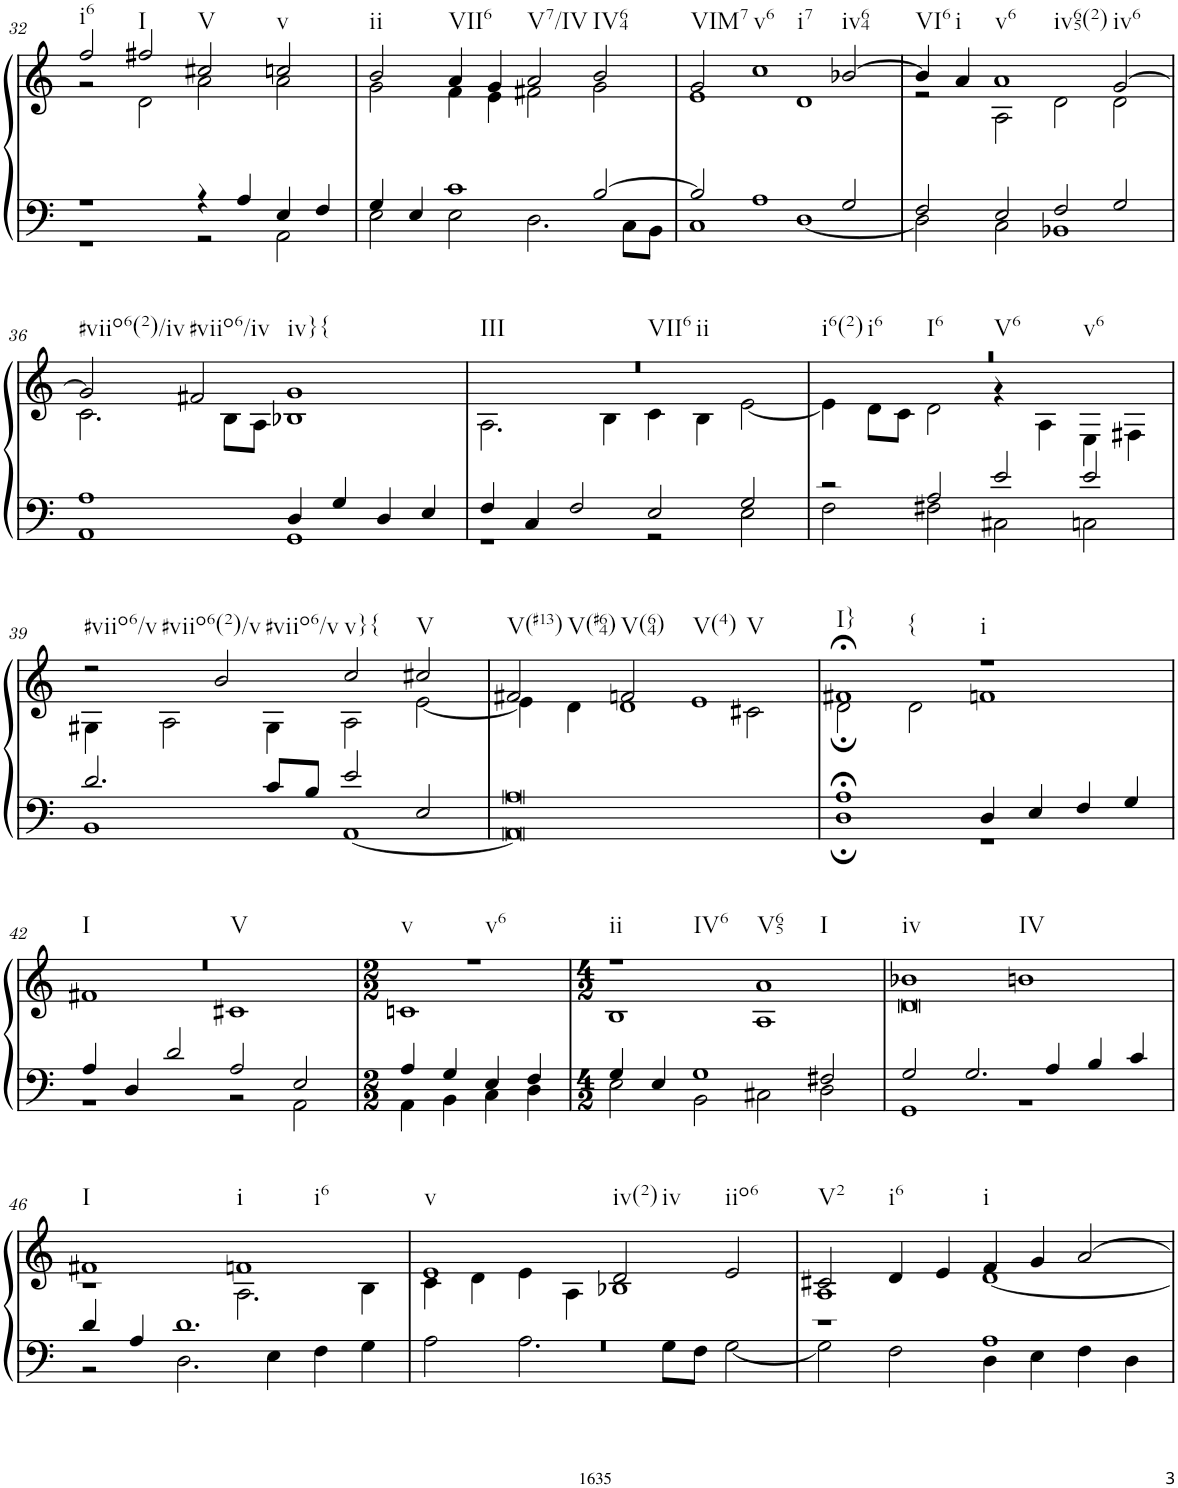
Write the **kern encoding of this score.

**kern	**kern
*part1	*part1
*staff2	*staff1
*I"Organ	*
*I'Org.	*
!!LO:PB:g=z
*clefF4	*clefG2
*k[]	*k[]
*M4/2	*M4/2
=32	=32
*^	*^
!	!	!LO:TX:b:t=i6	!
1r	1r	2ff/	2r
!	!	!LO:TX:b:t=I	!
.	.	2ff#X/	2d\
!	!	!LO:TX:b:t=V	!
4r	2r	2cc#X/	2a\
4A/	.	.	.
!	!	!LO:TX:b:t=v	!
4E/	2AA\	2ccn/	2a\
4F/	.	.	.
=33	=33	=33	=33
!	!	!LO:TX:b:t=ii	!
4G/	2E\	2b/	2g\
4E/	.	.	.
!	!	!LO:TX:b:t=VII6	!
1c	2E\	4a/	4f\
.	.	4g/	4e\
!	!	!LO:TX:b:t=V7/IV	!
.	2.D\	2a/	2f#X\
!	!	!LO:TX:b:t=IV64	!
[2B/	.	2b/	2g\
.	8C\L	.	.
.	8BB\J	.	.
=34	=34	=34	=34
!	!	!LO:TX:b:t=VIM7	!
2B/]	1C	2g/	1e
!	!	!LO:TX:b:t=v6	!
!	!	!LO:TX:b:t=i7	!
1A	.	1cc	.
.	[1D	.	1d
!	!	!LO:TX:b:t=iv64	!
2G/	.	[2b-X/	.
=35	=35	=35	=35
!	!	!LO:TX:b:t=VI6	!
2F/	2D\]	4b-/]	2r
!	!	!LO:TX:b:t=i	!
.	.	4a/	.
!	!	!LO:TX:b:t=v6	!
!	!	!LO:TX:b:t=iv65(2)	!
2E/	2C\	1a	2A\
2F/	1BB-X	.	2d\
!	!	!LO:TX:b:t=iv6	!
2G/	.	[2g/	2d\
!!LO:LB:g=z	!!
=36	=36	=36	=36
!	!	!LO:TX:b:t=#viio6(2)/iv	!
1A	1AA	2g/]	2.c\
!	!	!LO:TX:b:t=#viio6/iv	!
.	.	2f#X/	.
.	.	.	8B\L
.	.	.	8A\J
!	!	!LO:TX:b:t=iv}{	!
4D/	1GG	1g	1B-X
4G/	.	.	.
4D/	.	.	.
4E/	.	.	.
=37	=37	=37	=37
!	!	!LO:TX:b:t=III	!
!	!	!LO:TX:b:t=VII6	!
!	!	!LO:TX:b:t=ii	!
4F/	1r	0r	2.A\
4C/	.	.	.
2F/	.	.	.
.	.	.	4B\
2E/	2r	.	4c\
.	.	.	4B\
2G/	2E\	.	[2e\
=38	=38	=38	=38
!	!	!LO:TX:b:t=i6(2)	!
!	!	!LO:TX:b:t=i6	!
!	!	!LO:TX:b:t=I6	!
!	!	!LO:TX:b:t=V6	!
!	!	!LO:TX:b:t=v6	!
2r	2F\	0r	4e\]
.	.	.	8d\L
.	.	.	8c\J
2A/	2F#X\	.	2d\
2e/	2C#X\	.	4r
.	.	.	4A\
2e/	2Cn\	.	4E\
.	.	.	4F#X\
!!LO:LB:g=z	!!
=39	=39	=39	=39
!	!	!LO:TX:b:t=#viio6/v	!
!	!	!LO:TX:b:t=#viio6(2)/v	!
2.d/	1BB	2r	4G#X\
.	.	.	2A\
!	!	!LO:TX:b:t=#viio6/v	!
.	.	2b/	.
8c/L	.	.	4G#\
8B/J	.	.	.
!	!	!LO:TX:b:t=v}{	!
2e/	[1AA	2cc/	2A\
!	!	!LO:TX:b:t=V	!
2E/	.	2cc#X/	[2e\
=40	=40	=40	=40
!	!	!LO:TX:b:t=V(#13)	!
!	!	!LO:TX:b:t=V(#64)	!
0A	0AA]	2f#X/	4e\]
.	.	.	4d\
!	!	!LO:TX:b:t=V(64)	!
.	.	2fn/	1d
!	!	!LO:TX:b:t=V(4)	!
!	!	!LO:TX:b:t=V	!
.	.	1e	.
.	.	.	2c#X\
=41	=41	=41	=41
!	!	!LO:TX:b:t=I}	!
!	!	!LO:TX:b:t={	!
1A;<	1D;	1f#X;<	2d;\
.	.	.	2d\
!	!	!LO:TX:b:t=i	!
4D/	1r	1r	1fn
4E/	.	.	.
4F/	.	.	.
4G/	.	.	.
!!LO:LB:g=z	!!
=42	=42	=42	=42
!	!	!LO:TX:b:t=I	!
!	!	!LO:TX:b:t=V	!
4A/	1r	0r	1f#X
4D/	.	.	.
2d/	.	.	.
2A/	2r	.	1c#X
2E/	2AA\	.	.
=43	=43	=43	=43
*M2/2	*	*M2/2	*
!	!	!LO:TX:b:t=v	!
!	!	!LO:TX:b:t=v6	!
4A/	4AA\	1r	1cn
4G/	4BB\	.	.
4E/	4C\	.	.
4F/	4D\	.	.
=44	=44	=44	=44
*M4/2	*	*M4/2	*
!	!	!LO:TX:b:t=ii	!
!	!	!LO:TX:b:t=IV6	!
4G/	2E\	1r	1B
4E/	.	.	.
1G	2BB\	.	.
!	!	!LO:TX:b:t=V65	!
!	!	!LO:TX:b:t=I	!
.	2C#X\	1a	1A
2F#X/	2D\	.	.
=45	=45	=45	=45
!	!	!LO:TX:b:t=iv	!
2G/	1GG	1b-X	0d
2.G/	.	.	.
!	!	!LO:TX:b:t=IV	!
.	1r	1bn	.
4A/	.	.	.
4B/	.	.	.
4c/	.	.	.
!!LO:LB:g=z	!!
=46	=46	=46	=46
!	!	!LO:TX:b:t=I	!
4d/	2r	1f#X	1r
4A/	.	.	.
1.d	2.D\	.	.
!	!	!LO:TX:b:t=i	!
!	!	!LO:TX:b:t=i6	!
.	.	1fn	2.A\
.	4E\	.	.
.	4F\	.	.
.	4G\	.	4B\
=47	=47	=47	=47
!	!	!LO:TX:b:t=v	!
0r	2A\	1e	4c\
.	.	.	4d\
.	2.A\	.	4e\
.	.	.	4A\
!	!	!LO:TX:b:t=iv(2)	!
!	!	!LO:TX:b:t=iv	!
.	.	2d/	1B-X
.	8G\L	.	.
.	8F\J	.	.
!	!	!LO:TX:b:t=iio6	!
.	[2G\	2e/	.
=48	=48	=48	=48
!	!	!LO:TX:b:t=V2	!
1r	2G\]	2c#X/	1A
!	!	!LO:TX:b:t=i6	!
.	2F\	4d/	.
.	.	4e/	.
!	!	!LO:TX:b:t=i	!
1A	4D\	4f/	[1d
.	4E\	4g/	.
.	4F\	[2a/	.
.	4D\	.	.
*v	*v	*	*
*	*v	*v
=	=
*-	*-
